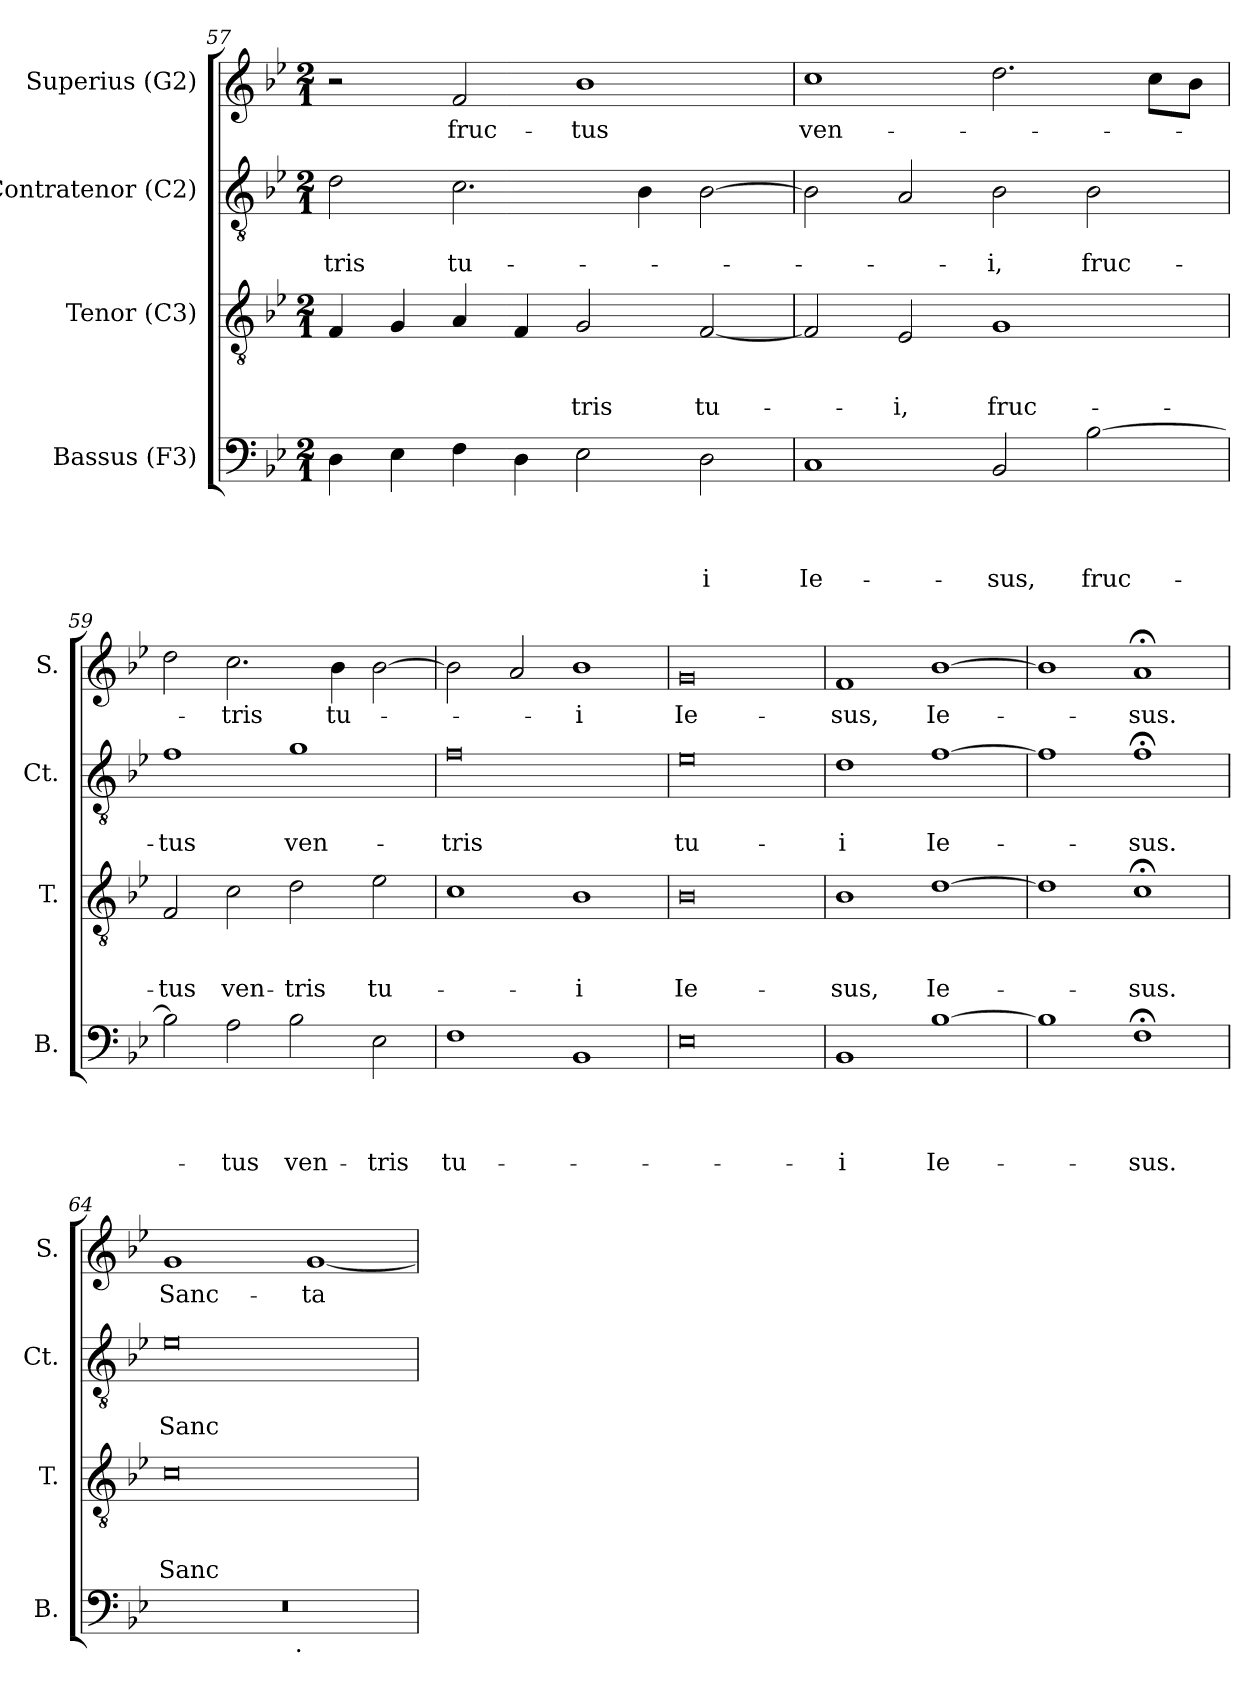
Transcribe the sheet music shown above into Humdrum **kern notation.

**kern	**text	**text	**text	**text	**kern	**text	**text	**text	**kern	**text	**text	**kern	**text
*part4	*part4	*part4	*part4	*part4	*part3	*part3	*part3	*part3	*part2	*part2	*part2	*part1	*part1
*staff4	*staff4	*staff4	*staff4	*staff4	*staff3	*staff3	*staff3	*staff3	*staff2	*staff2	*staff2	*staff1	*staff1
*I"Bassus (F3)	*	*	*	*	*I"Tenor (C3)	*	*	*	*I"Contratenor (C2)	*	*	*I"Superius (G2)	*
*I'B.	*	*	*	*	*I'T.	*	*	*	*I'Ct.	*	*	*I'S.	*
*clefF4	*	*	*	*	*clefGv2	*	*	*	*clefGv2	*	*	*clefG2	*
*k[b-e-]	*	*	*	*	*k[b-e-]	*	*	*	*k[b-e-]	*	*	*k[b-e-]	*
*B-:	*	*	*	*	*B-:	*	*	*	*B-:	*	*	*B-:	*
*M2/1	*	*	*	*	*M2/1	*	*	*	*M2/1	*	*	*M2/1	*
=57	=57	=57	=57	=57	=57	=57	=57	=57	=57	=57	=57	=57	=57
!	!	!	!	!	!	!	!	!	!	!	!LO:LY:b	!	!
4D\	.	.	.	.	4F/	.	.	.	2d\	.	-tris	2r	.
4E-\	.	.	.	.	4G/	.	.	.	.	.	.	.	.
!	!	!	!	!	!	!	!	!	!	!	!LO:LY:b	!	!LO:LY:b
4F\	.	.	.	.	4A/	.	.	.	2.c\	.	tu-	2f/	fruc-
4D\	.	.	.	.	4F/	.	.	.	.	.	.	.	.
!	!	!	!	!	!	!	!	!LO:LY:b	!	!	!	!	!LO:LY:b
2E-\	.	.	.	.	2G/	.	.	-tris	.	.	.	1b-	-tus
.	.	.	.	.	.	.	.	.	4B-\	.	.	.	.
!	!	!	!	!LO:LY:b	!	!	!	!LO:LY:b	!	!	!	!	!
2D\	.	.	.	-i	[<2F/	.	.	tu-	[>2B-\	.	.	.	.
=58	=58	=58	=58	=58	=58	=58	=58	=58	=58	=58	=58	=58	=58
!	!	!	!	!LO:LY:b	!	!	!	!	!	!	!	!	!LO:LY:b
1C	.	.	.	Ie-	2F/]	.	.	.	2B-\]	.	.	1cc	ven-
!	!	!	!	!	!	!	!	!LO:LY:b	!	!	!	!	!
.	.	.	.	.	2E-/	.	.	-i,	2A/	.	.	.	.
!	!	!	!	!LO:LY:b	!	!	!	!LO:LY:b	!	!	!LO:LY:b	!	!
2BB-/	.	.	.	-sus,	1G	.	.	fruc-	2B-\	.	-i,	2.dd\	.
!	!	!	!	!LO:LY:b	!	!	!	!	!	!	!LO:LY:b	!	!
[<2B-\	.	.	.	fruc-	.	.	.	.	2B-\	.	fruc-	.	.
.	.	.	.	.	.	.	.	.	.	.	.	8cc\L	.
.	.	.	.	.	.	.	.	.	.	.	.	8b-\J	.
!!LO:LB:g=z
=59	=59	=59	=59	=59	=59	=59	=59	=59	=59	=59	=59	=59	=59
!	!	!	!	!	!	!	!	!LO:LY:b	!	!	!LO:LY:b	!	!
2B-\]	.	.	.	.	2F/	.	.	-tus	1f	.	-tus	2dd\	.
!	!	!	!	!LO:LY:b	!	!	!	!LO:LY:b	!	!	!	!	!LO:LY:b
2A\	.	.	.	-tus	2c\	.	.	ven-	.	.	.	2.cc\	-tris
!	!	!	!	!LO:LY:b	!	!	!	!LO:LY:b:rj	!	!	!LO:LY:b	!	!
2B-\	.	.	.	ven-	2d\	.	.	-tris	1g	.	ven-	.	.
!	!	!	!	!	!	!	!	!	!	!	!	!	!LO:LY:b
.	.	.	.	.	.	.	.	.	.	.	.	4b-\	tu-
!	!	!	!	!LO:LY:b	!	!	!	!LO:LY:b	!	!	!	!	!
2E-\	.	.	.	-tris	2e-\	.	.	tu-	.	.	.	[>2b-\	.
=60	=60	=60	=60	=60	=60	=60	=60	=60	=60	=60	=60	=60	=60
!	!	!	!	!LO:LY:b	!	!	!	!	!	!	!LO:LY:b:rj	!	!
1F	.	.	.	tu-	1c	.	.	.	0f	.	-tris	2b-\]	.
.	.	.	.	.	.	.	.	.	.	.	.	2a/	.
!	!	!	!	!	!	!	!	!LO:LY:b:rj	!	!	!	!	!LO:LY:b:rj
1BB-	.	.	.	.	1B-	.	.	-i	.	.	.	1b-	-i
=61	=61	=61	=61	=61	=61	=61	=61	=61	=61	=61	=61	=61	=61
!	!	!	!	!	!	!	!	!LO:LY:b:rj	!	!	!LO:LY:b:rj	!	!LO:LY:b:rj
0E-	.	.	.	.	0B-	.	.	Ie-	0e-	.	tu-	0g	Ie-
=62	=62	=62	=62	=62	=62	=62	=62	=62	=62	=62	=62	=62	=62
!	!	!	!	!LO:LY:b:rj	!	!	!	!LO:LY:b	!	!	!LO:LY:b:rj	!	!LO:LY:b
1BB-	.	.	.	-i	1B-	.	.	-sus,	1d	.	-i	1f	-sus,
!	!	!	!	!LO:LY:b	!	!	!	!LO:LY:b	!	!	!LO:LY:b	!	!LO:LY:b
[>1B-	.	.	.	Ie-	[>1d	.	.	Ie-	[>1f	.	Ie-	[>1b-	Ie-
=63	=63	=63	=63	=63	=63	=63	=63	=63	=63	=63	=63	=63	=63
1B-]	.	.	.	.	1d]	.	.	.	1f]	.	.	1b-]	.
!	!	!	!	!LO:LY:b	!	!	!	!LO:LY:b	!	!	!LO:LY:b	!	!LO:LY:b
1F;<	.	.	.	-sus.	1c;<	.	.	-sus.	1f;<	.	-sus.	1a;	-sus.
=64	=64	=64	=64	=64	=64	=64	=64	=64	=64	=64	=64	=64	=64
!	!	!	!	!	!	!	!	!LO:LY:b	!	!	!LO:LY:b	!	!LO:LY:b
*^	*	*	*	*	*	*	*	*	*	*	*	*	*
0r	2ryy	.	.	.	.	0c	.	.	Sanc-	0e-	.	Sanc-	1g	Sanc-
.	4...ryy	.	.	.	.	.	.	.	.	.	.	.	.	.
!	!LO:TX:b:t=.	!	!	!	!	!	!	!	!	!	!	!	!	!
.	1ryy	.	.	.	.	.	.	.	.	.	.	.	.	.
!	!	!	!	!	!	!	!	!	!	!	!	!	!	!LO:LY:b
.	.	.	.	.	.	.	.	.	.	.	.	.	[<1g	-ta
.	32ryy	.	.	.	.	.	.	.	.	.	.	.	.	.
*v	*v	*	*	*	*	*	*	*	*	*	*	*	*	*
=	=	=	=	=	=	=	=	=	=	=	=	=	=
*-	*-	*-	*-	*-	*-	*-	*-	*-	*-	*-	*-	*-	*-
